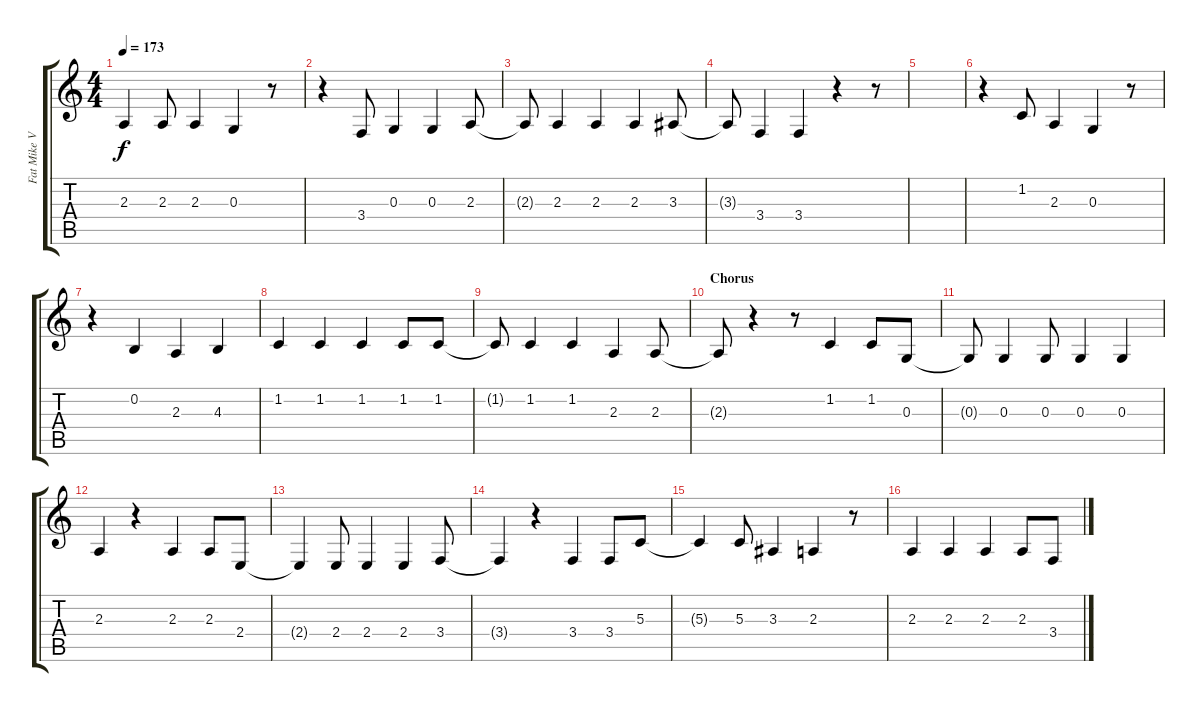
\track ("Fat Mike Voice" "Fat Mike V") {instrument altosax}
\staff {score tabs}
\tuning (E4 B3 G3 D3 A2 E2) {hide}
\ts (4 4)
\tempo 173
\clef g2
\ks c
2.3.4{dy f} 2.3.8 2.3.4 0.3.4 r.8 |
r.4 3.4.8 0.3.4 0.3.4 2.3.8 |
2.3{t}.8 2.3.4 2.3.4 2.3.4 3.3.8 |
3.3{t}.8 3.4.4 3.4.4 r.4 r.8 |
|
r.4 1.2.8 2.3.4 0.3.4 r.8 |
r.4 0.2.4 2.3.4 4.3.4 |
1.2.4 1.2.4 1.2.4 1.2.8 1.2.8 |
1.2{t}.8 1.2.4 1.2.4 2.3.4 2.3.8 |
\section ("" "Chorus")
2.3{t}.8 r.4 r.8 1.2.4 1.2.8 0.3.8 |
0.3{t}.8 0.3.4 0.3.8 0.3.4 0.3.4 |
2.3.4 r.4 2.3.4 2.3.8 2.4.8 |
2.4{t}.4 2.4.8 2.4.4 2.4.4 3.4.8 |
3.4{t}.4 r.4 3.4.4 3.4.8 5.3.8 |
5.3{t}.4 5.3.8 3.3.4 2.3.4 r.8 |
2.3.4 2.3.4 2.3.4 2.3.8 3.4.8
